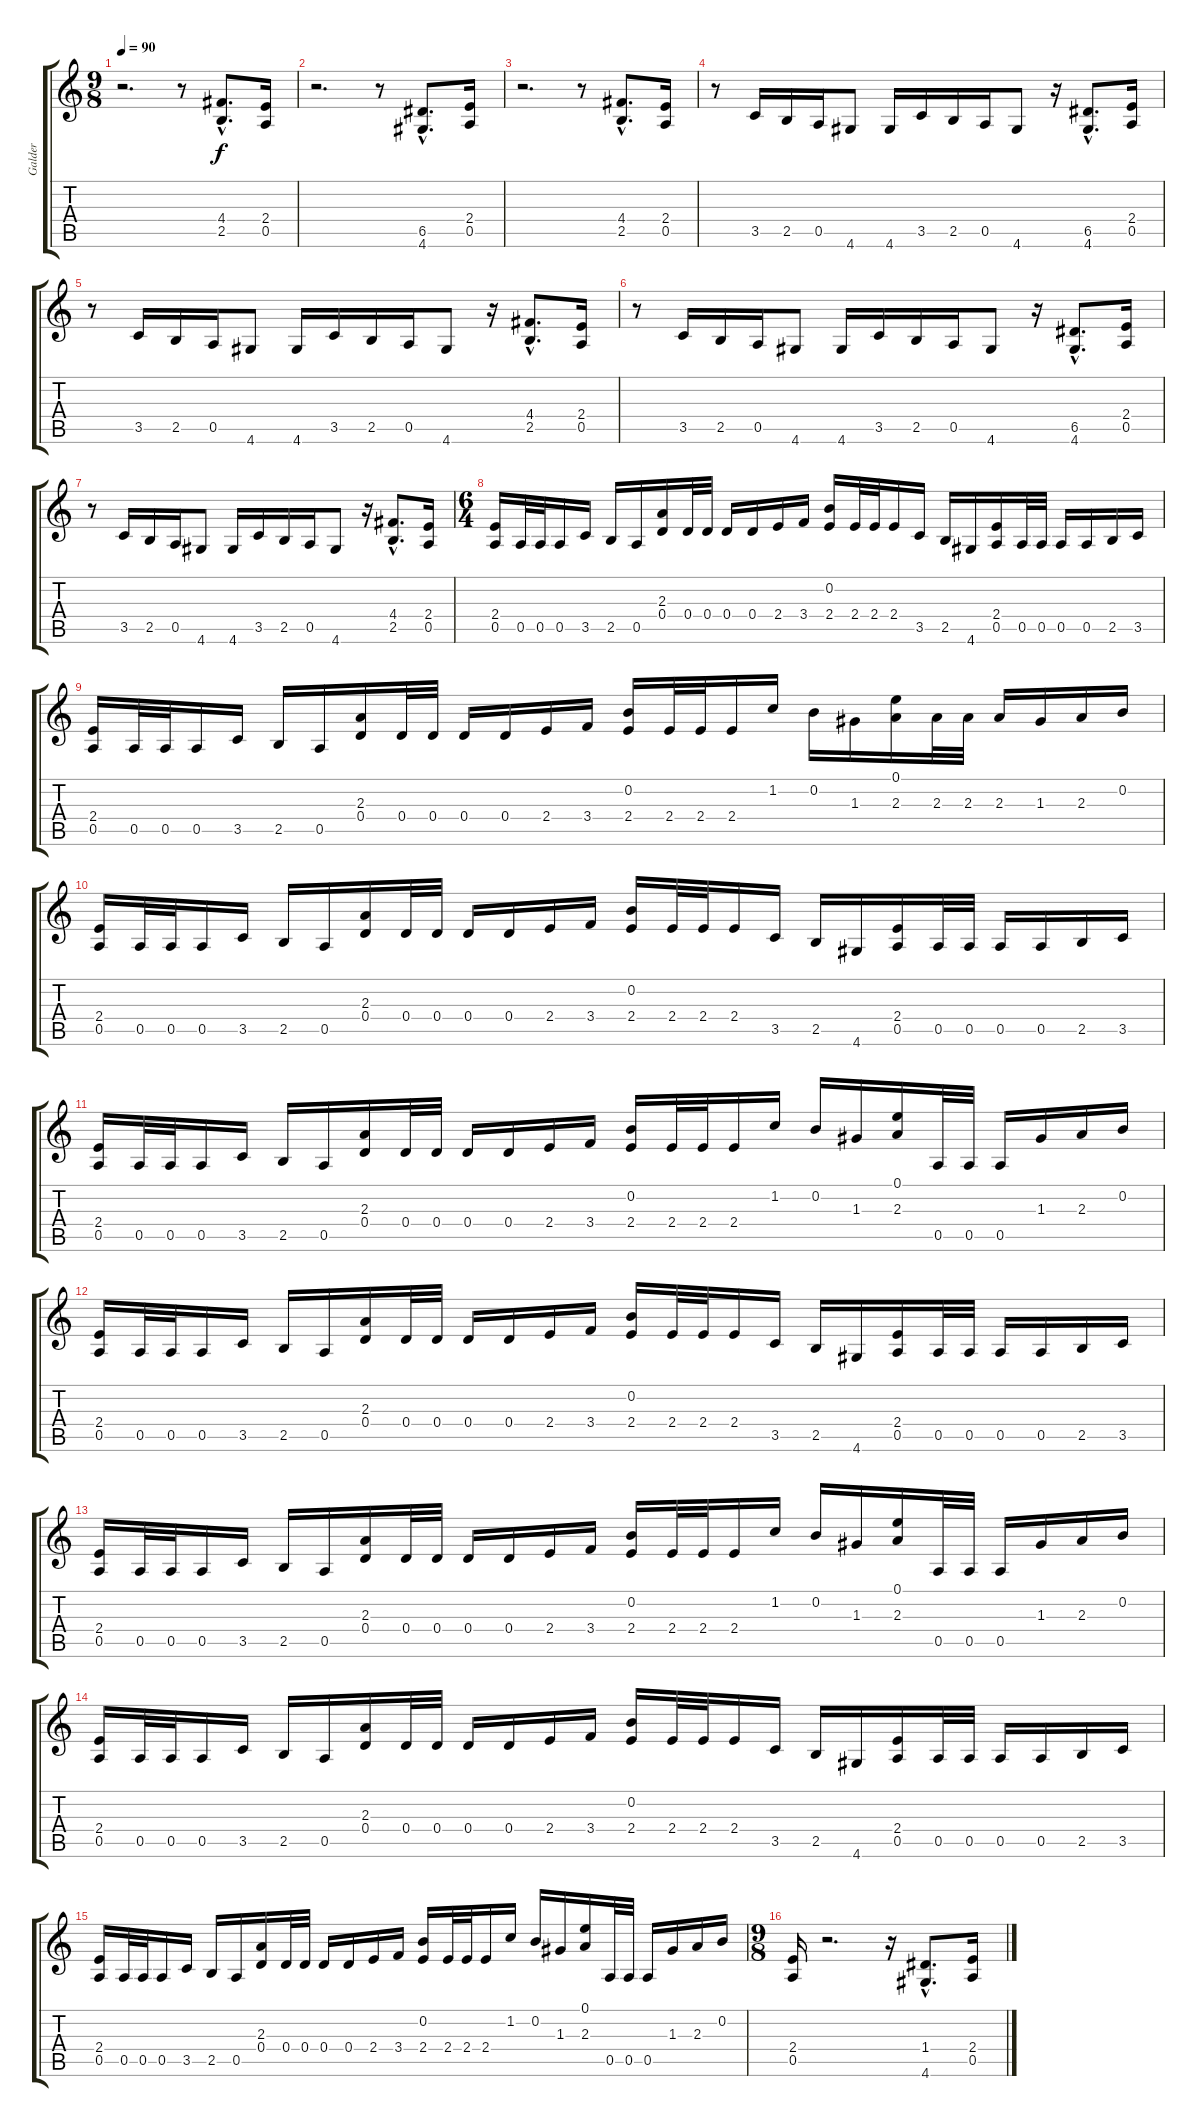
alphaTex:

\track ("Galder" "Galder") {instrument distortionguitar}
\staff {score tabs}
\tuning (E4 B3 G3 D3 A2 E2) {hide}
\ts (9 8)
\tempo 90
\clef g2
\ks c
r.2{d dy f} r.8 (4.4{hac} 2.5{hac}).8{d} (2.4 0.5).16 |
r.2{d} r.8 (6.5{hac} 4.6{hac}).8{d} (2.4 0.5).16 |
r.2{d} r.8 (4.4{hac} 2.5{hac}).8{d} (2.4 0.5).16 |
r.8 3.5.16 2.5.16 0.5.16 4.6.8 4.6.16 3.5.16 2.5.16 0.5.16 4.6.8 r.16 (6.5{hac} 4.6{hac}).8{d} (2.4 0.5).16 |
r.8 3.5.16 2.5.16 0.5.16 4.6.8 4.6.16 3.5.16 2.5.16 0.5.16 4.6.8 r.16 (4.4{hac} 2.5{hac}).8{d} (2.4 0.5).16 |
r.8 3.5.16 2.5.16 0.5.16 4.6.8 4.6.16 3.5.16 2.5.16 0.5.16 4.6.8 r.16 (6.5{hac} 4.6{hac}).8{d} (2.4 0.5).16 |
r.8 3.5.16 2.5.16 0.5.16 4.6.8 4.6.16 3.5.16 2.5.16 0.5.16 4.6.8 r.16 (4.4{hac} 2.5{hac}).8{d} (2.4 0.5).16 |
\ts (6 4)
(2.4 0.5).16 0.5.32 0.5.32 0.5.16 3.5.16 2.5.16 0.5.16 (2.3 0.4).16 0.4.32 0.4.32 0.4.16 0.4.16 2.4.16 3.4.16 (0.2 2.4).16 2.4.32 2.4.32 2.4.16 3.5.16 2.5.16 4.6.16 (2.4 0.5).16 0.5.32 0.5.32 0.5.16 0.5.16 2.5.16 3.5.16 |
(2.4 0.5).16 0.5.32 0.5.32 0.5.16 3.5.16 2.5.16 0.5.16 (2.3 0.4).16 0.4.32 0.4.32 0.4.16 0.4.16 2.4.16 3.4.16 (0.2 2.4).16 2.4.32 2.4.32 2.4.16 1.2.16 0.2.16 1.3.16 (0.1 2.3).16 2.3.32 2.3.32 2.3.16 1.3.16 2.3.16 0.2.16 |
(2.4 0.5).16 0.5.32 0.5.32 0.5.16 3.5.16 2.5.16 0.5.16 (2.3 0.4).16 0.4.32 0.4.32 0.4.16 0.4.16 2.4.16 3.4.16 (0.2 2.4).16 2.4.32 2.4.32 2.4.16 3.5.16 2.5.16 4.6.16 (2.4 0.5).16 0.5.32 0.5.32 0.5.16 0.5.16 2.5.16 3.5.16 |
(2.4 0.5).16 0.5.32 0.5.32 0.5.16 3.5.16 2.5.16 0.5.16 (2.3 0.4).16 0.4.32 0.4.32 0.4.16 0.4.16 2.4.16 3.4.16 (0.2 2.4).16 2.4.32 2.4.32 2.4.16 1.2.16 0.2.16 1.3.16 (0.1 2.3).16 0.5.32 0.5.32 0.5.16 1.3.16 2.3.16 0.2.16 |
(2.4 0.5).16 0.5.32 0.5.32 0.5.16 3.5.16 2.5.16 0.5.16 (2.3 0.4).16 0.4.32 0.4.32 0.4.16 0.4.16 2.4.16 3.4.16 (0.2 2.4).16 2.4.32 2.4.32 2.4.16 3.5.16 2.5.16 4.6.16 (2.4 0.5).16 0.5.32 0.5.32 0.5.16 0.5.16 2.5.16 3.5.16 |
(2.4 0.5).16 0.5.32 0.5.32 0.5.16 3.5.16 2.5.16 0.5.16 (2.3 0.4).16 0.4.32 0.4.32 0.4.16 0.4.16 2.4.16 3.4.16 (0.2 2.4).16 2.4.32 2.4.32 2.4.16 1.2.16 0.2.16 1.3.16 (0.1 2.3).16 0.5.32 0.5.32 0.5.16 1.3.16 2.3.16 0.2.16 |
(2.4 0.5).16 0.5.32 0.5.32 0.5.16 3.5.16 2.5.16 0.5.16 (2.3 0.4).16 0.4.32 0.4.32 0.4.16 0.4.16 2.4.16 3.4.16 (0.2 2.4).16 2.4.32 2.4.32 2.4.16 3.5.16 2.5.16 4.6.16 (2.4 0.5).16 0.5.32 0.5.32 0.5.16 0.5.16 2.5.16 3.5.16 |
(2.4 0.5).16 0.5.32 0.5.32 0.5.16 3.5.16 2.5.16 0.5.16 (2.3 0.4).16 0.4.32 0.4.32 0.4.16 0.4.16 2.4.16 3.4.16 (0.2 2.4).16 2.4.32 2.4.32 2.4.16 1.2.16 0.2.16 1.3.16 (0.1 2.3).16 0.5.32 0.5.32 0.5.16 1.3.16 2.3.16 0.2.16 |
\ts (9 8)
(2.4 0.5).16 r.2{d} r.16 (1.4{hac} 4.6{hac}).8{d} (2.4 0.5).16
